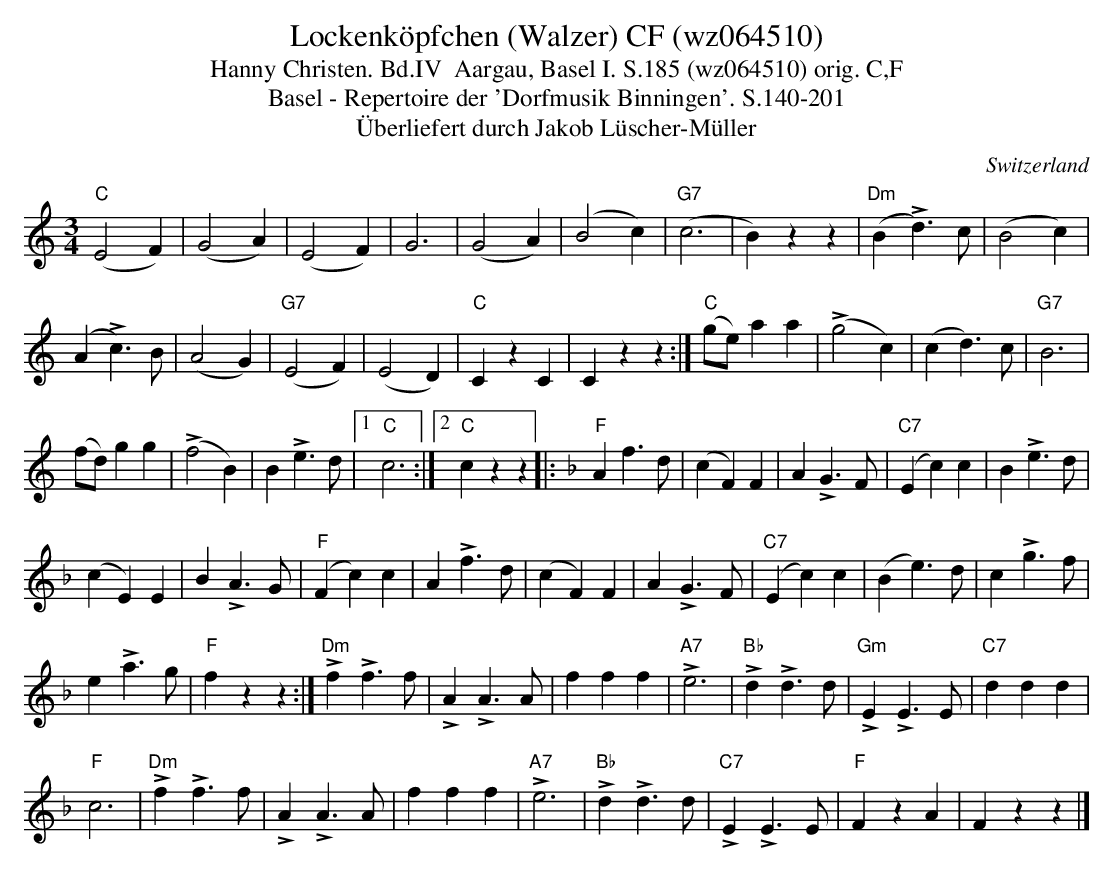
X:1
T:Lockenköpfchen (Walzer) CF (wz064510)
T:Hanny Christen. Bd.IV  Aargau, Basel I. S.185 (wz064510) orig. C,F
T: Basel - Repertoire der 'Dorfmusik Binningen'. S.140-201
T:Überliefert durch Jakob Lüscher-Müller
M:3/4
L:1/4
O:Switzerland
K:C major
("C"E2F) | (G2A) | (E2F) | G3 | (G2A) | (B2c) | ("G7"c3 | B)zz | ("Dm"B!>!d>)c | (B2c) |
(A!>!c>)B | (A2G) | ("G7"E2F) | (E2D) | "C"CzC | Czz :|  ("C"g/e/)aa | (!>!g2c) | (cd>)c | "G7"B3 |
(f/d/)gg | (!>!f2B) | B!>!e>d |1 "C"c3 :|2 "C"czz |: [K:F] "F"Af>d | (cF)F | A!>!G>F  | ("C7"Ec)c |  B!>!e>d |
(cE)E | B!>!A>G | ("F"Fc)c | A!>!f>d | (cF)F | A!>!G>F | ("C7"Ec)c | (Be>)d | c!>!g>f |
e!>!a>g | "F"fzz :| !>!"Dm"f!>!f>f | !>!A!>!A>A | fff | !>!"A7"e3 | !>!"Bb"d!>!d>d | !>!"Gm"E!>!E>E | "C7"ddd |
"F"c3 | !>!"Dm"f!>!f>f | !>!A!>!A>A | fff | !>!"A7"e3 | !>!"Bb"d!>!d>d | !>!"C7"E!>!E>E | "F"FzA | Fzz |]
